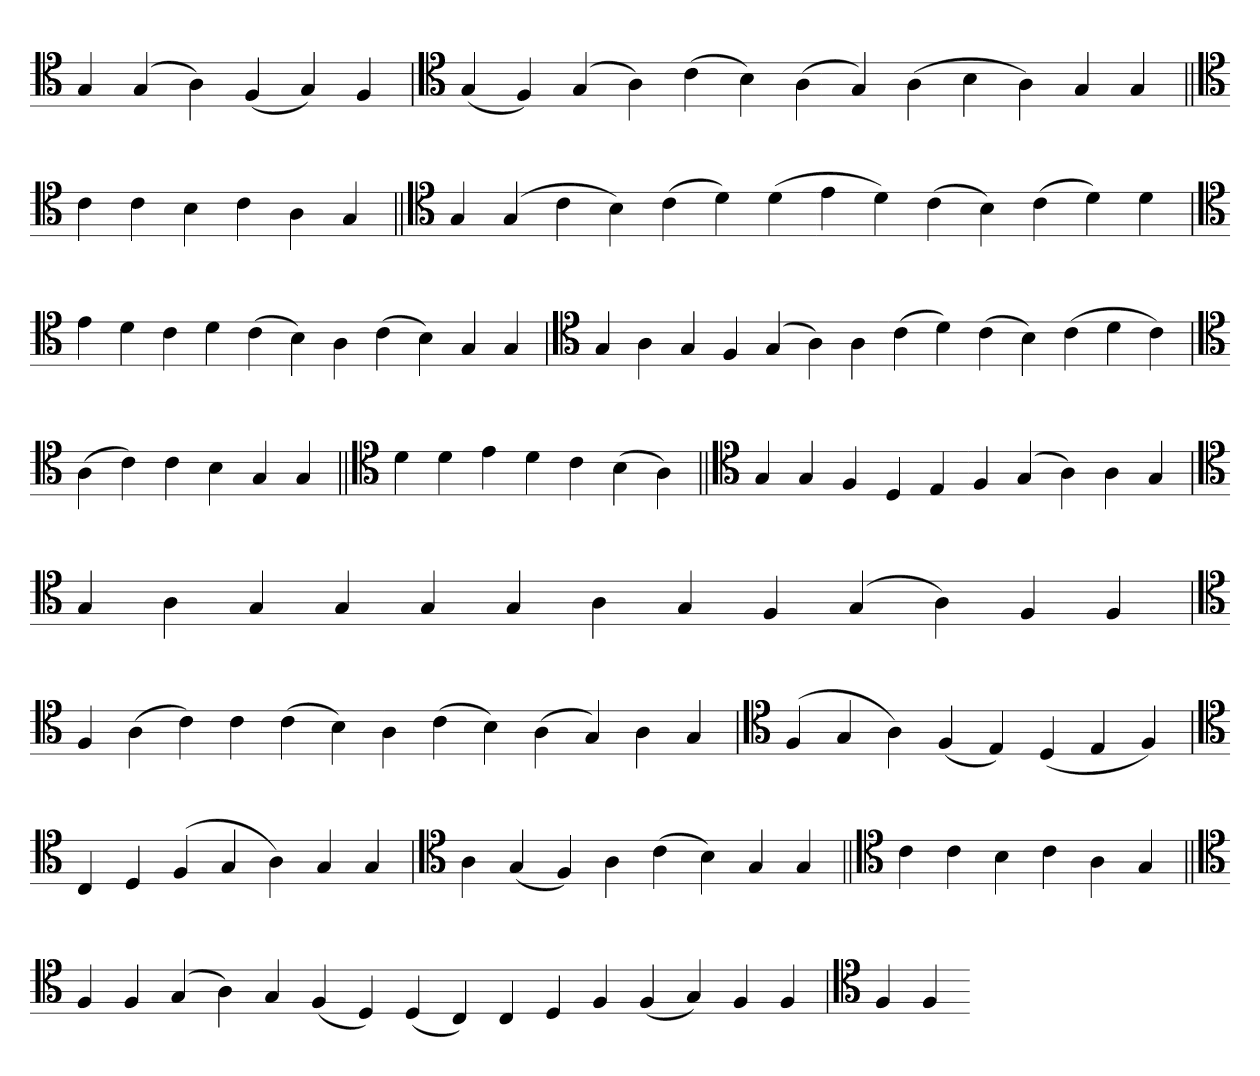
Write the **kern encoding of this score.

**kern
*part1
*staff1
*clefC4
=
4G
(4G
4A)
(4F
4G)
4F
='
*clefC4
(4G
4F)
(4G
4A)
(4c
4B)
(4A
4G)
(4A
4B
4A)
4G
4G
=||
*clefC4
4c
4c
4B
4c
4A
4G
=||
*clefC4
4G
(4G
4c
4B)
(4c
4d)
(4d
4e
4d)
(4c
4B)
(4c
4d)
4d
=`
*clefC4
4e
4d
4c
4d
(4c
4B)
4A
(4c
4B)
4G
4G
='
*clefC4
4G
4A
4G
4F
(4G
4A)
4A
(4c
4d)
(4c
4B)
(4c
4d
4c)
=`
*clefC4
(4A
4c)
4c
4B
4G
4G
=||
*clefC4
4d
4d
4e
4d
4c
(4B
4A)
=||
*clefC4
4G
4G
4F
4D
4E
4F
(4G
4A)
4A
4G
=`
*clefC4
4G
4A
4G
4G
4G
4G
4A
4G
4F
(4G
4A)
4F
4F
=
*clefC4
4F
(4A
4c)
4c
(4c
4B)
4A
(4c
4B)
(4A
4G)
4A
4G
='
*clefC4
(4F
4G
4A)
(4F
4E)
(4D
4E
4F)
='
*clefC4
4C
4D
(4F
4G
4A)
4G
4G
=`
*clefC4
4A
(4G
4F)
4A
(4c
4B)
4G
4G
=||
*clefC4
4c
4c
4B
4c
4A
4G
=||
*clefC4
4F
4F
(4G
4A)
4G
(4F
4D)
(4D
4C)
4C
4D
4F
(4F
4G)
4F
4F
='
*clefC4
4F
4F
=-
*-
